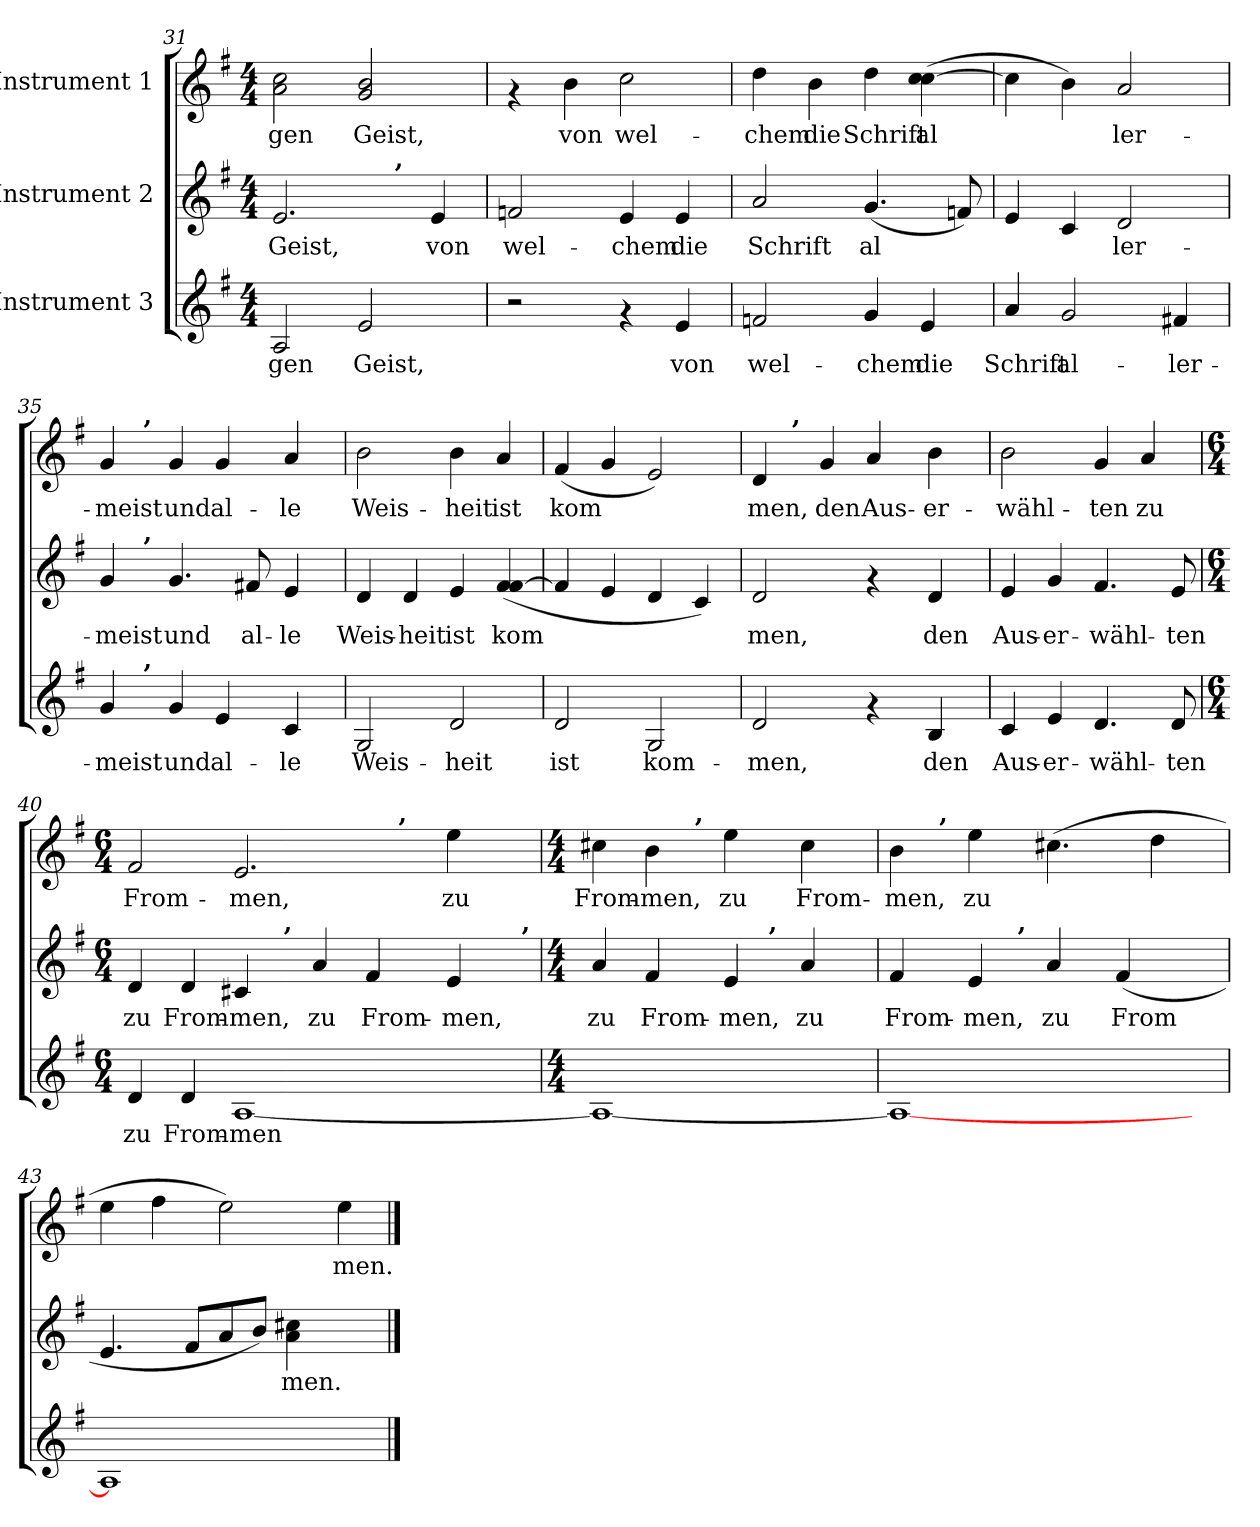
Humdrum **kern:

**kern	**text	**kern	**text	**kern	**text
*part3	*part3	*part2	*part2	*part1	*part1
*staff3	*staff3	*staff2	*staff2	*staff1	*staff1
*I"Instrument 3	*	*I"Instrument 2	*	*I"Instrument 1	*
*clefG2	*	*clefG2	*	*clefG2	*
*k[f#]	*	*k[f#]	*	*k[f#]	*
*G:	*	*G:	*	*G:	*
*M4/4	*	*M4/4	*	*M4/4	*
=31	=31	=31	=31	=31	=31
!	!LO:LY:b:rj	!	!LO:LY:b:rj	!	!LO:LY:b:rj
*	*	*^	*	*	*
2A/	-gen	2.e/	2ryy	Geist,	2cc\ 2a\	-gen
!	!LO:LY:b:rj	!	!	!	!	!LO:LY:b:rj
2e/	Geist,	.	8ryy	.	2b/ 2g/	Geist,
!	!	!	!LO:TX:a:B:t=,	!	!	!
.	.	.	4.ryy	.	.	.
!	!	!	!	!LO:LY:b:rj	!	!
.	.	4e/	.	von	.	.
=32	=32	=32	=32	=32	=32	=32
!	!	!	!	!LO:LY:b:rj	!	!
*	*	*v	*v	*	*	*
2r	.	2fn/	wel-	4rf	.
!	!	!	!	!	!LO:LY:b:rj
.	.	.	.	4b\	von
!	!	!	!LO:LY:b:rj	!	!LO:LY:b:rj
4rf	.	4e/	-chem	2cc\	wel-
!	!LO:LY:b:rj	!	!LO:LY:b:rj	!	!
4e/	von	4e/	die	.	.
=33	=33	=33	=33	=33	=33
!	!LO:LY:b:rj	!	!LO:LY:b:rj	!	!LO:LY:b:rj
2fn/	wel-	2a/	Schrift	4dd\	-chem
!	!	!	!	!	!LO:LY:b:rj
.	.	.	.	4b\	die
!	!LO:LY:b:rj	!	!LO:LY:b:rj	!	!LO:LY:b:rj
4g/	-chem	(<4.g/	al-	4dd\	Schrift
!	!LO:LY:b:rj	!	!	!	!LO:LY:b:rj
4e/	die	.	.	(>4cc\ [<4cc\	al-
!	!	!	!LO:LY:b:rj	!	!
.	.	8fn/)	--	.	.
!!LO:LB:g=z
=34	=34	=34	=34	=34	=34
!	!LO:LY:b:rj	!	!LO:LY:b:rj	!	!LO:LY:b:rj
4a/	Schrift	4e/	--	4cc\]	--
!	!LO:LY:b:rj	!	!LO:LY:b:rj	!	!LO:LY:b:rj
2g/	al-	4c/	--	4b\)	--
!	!	!	!LO:LY:b:rj	!	!LO:LY:b:rj
.	.	2d/	-ler-	2a/	-ler-
!	!LO:LY:b:rj	!	!	!	!
4f#X/	-ler-	.	.	.	.
=35	=35	=35	=35	=35	=35
!	!LO:LY:b:rj	!	!LO:LY:b:rj	!	!LO:LY:b:rj
*^	*	*^	*	*^	*
4g/	8ryy	-meist	4g/	8ryy	-meist	4g/	8ryy	-meist
.	32ryy	.	.	32ryy	.	.	32ryy	.
!	!	!	!	!	!	!	!LO:TX:a:B:t=,	!
!	!	!	!	!LO:TX:a:B:t=,	!	!	!	!
!	!LO:TX:a:B:t=,	!	!	!	!	!	!	!
.	2ryy	.	.	2ryy	.	.	2ryy	.
!	!	!LO:LY:b:rj	!	!	!LO:LY:b:rj	!	!	!LO:LY:b:rj
4g/	.	und	4.g/	.	und	4g/	.	und
!	!	!LO:LY:b:rj	!	!	!	!	!	!LO:LY:b:rj
4e/	.	al-	.	.	.	4g/	.	al-
!	!	!	!	!	!LO:LY:b:rj	!	!	!
.	.	.	8f#X/	.	al-	.	.	.
.	4ryy	.	.	4ryy	.	.	4ryy	.
!	!	!LO:LY:b:rj	!	!	!LO:LY:b:rj	!	!	!LO:LY:b:rj
4c/	.	-le	4e/	.	-le	4a/	.	-le
.	16.ryy	.	.	16.ryy	.	.	16.ryy	.
=36	=36	=36	=36	=36	=36	=36	=36	=36
!	!	!LO:LY:b:rj	!	!	!LO:LY:b:rj	!	!	!LO:LY:b:rj
*v	*v	*	*	*	*	*v	*v	*
*	*	*v	*v	*	*	*
2G/	Weis-	4d/	Weis-	2b\	Weis-
!	!	!	!LO:LY:b:rj	!	!
.	.	4d/	-heit	.	.
!	!LO:LY:b:rj	!	!LO:LY:b:rj	!	!LO:LY:b:rj
2d/	-heit	4e/	ist	4b\	-heit
!	!	!	!LO:LY:b:rj	!	!LO:LY:b:rj
.	.	(<4f#/ [<4f#/	kom-	4a/	ist
=37	=37	=37	=37	=37	=37
!	!LO:LY:b:rj	!	!LO:LY:b:rj	!	!LO:LY:b:rj
2d/	ist	4f#/]	--	(<4f#/	kom-
!	!	!	!LO:LY:b:rj	!	!LO:LY:b:rj
.	.	4e/	--	4g/	--
!	!LO:LY:b:rj	!	!LO:LY:b:rj	!	!LO:LY:b:rj
2G/	kom-	4d/	--	2e/)	--
!	!	!	!LO:LY:b:rj	!	!
.	.	4c/)	--	.	.
=38	=38	=38	=38	=38	=38
!	!LO:LY:b:rj	!	!LO:LY:b:rj	!	!LO:LY:b:rj
*	*	*	*	*^	*
2d/	-men,	2d/	-men,	4d/	8ryy	-men,
.	.	.	.	.	64ryy	.
!	!	!	!	!	!LO:TX:a:B:t=,	!
.	.	.	.	.	2ryy	.
!	!	!	!	!	!	!LO:LY:b:rj
.	.	.	.	4g/	.	den
!	!	!	!	!	!	!LO:LY:b:rj
4rf	.	4rf	.	4a/	.	Aus-
.	.	.	.	.	4ryy	.
!	!LO:LY:b:rj	!	!LO:LY:b:rj	!	!	!LO:LY:b:rj
4B/	den	4d/	den	4b\	.	-er-
.	.	.	.	.	16..ryy	.
=39	=39	=39	=39	=39	=39	=39
!	!LO:LY:b:rj	!	!LO:LY:b:rj	!	!	!LO:LY:b:rj
*	*	*	*	*v	*v	*
4c/	Aus-	4e/	Aus-	2b\	-wähl-
!	!LO:LY:b:rj	!	!LO:LY:b:rj	!	!
4e/	-er-	4g/	-er-	.	.
!	!LO:LY:b:rj	!	!LO:LY:b:rj	!	!LO:LY:b:rj
4.d/	-wähl-	4.f#/	-wähl-	4g/	-ten
!	!	!	!	!	!LO:LY:b:rj
.	.	.	.	4a/	zu
!	!LO:LY:b:rj	!	!LO:LY:b:rj	!	!
8d/	-ten	8e/	-ten	.	.
!!LO:LB:g=z
=40	=40	=40	=40	=40	=40
*M6/4	*	*M6/4	*	*M6/4	*
!	!LO:LY:b:rj	!	!LO:LY:b:rj	!	!LO:LY:b:rj
*	*	*^	*	*^	*
*	*	*	*^	*	*	*	*
4d/	zu	4d/	2ryy	1ryy	zu	2f#/	1ryy	From-
!	!LO:LY:b:rj	!	!	!	!LO:LY:b:rj	!	!	!
4d/	From-	4d/	.	.	From-	.	.	.
!	!LO:LY:b:rj	!	!	!	!LO:LY:b:rj	!	!	!LO:LY:b:rj
[<1A	-men	4c#X/	8ryy	.	-men,	2.e/	.	-men,
.	.	.	32ryy	.	.	.	.	.
!	!	!	!LO:TX:a:B:t=,	!	!	!	!	!
.	.	.	2ryy	.	.	.	.	.
!	!	!	!	!	!LO:LY:b:rj	!	!	!
.	.	4a/	.	.	zu	.	.	.
!	!	!	!	!	!LO:LY:b:rj	!	!	!
.	.	4f#/	.	4...ryy	From-	.	16..ryy	.
!	!	!	!	!	!	!	!LO:TX:a:B:t=,	!
.	.	.	.	.	.	.	4ryy	.
.	.	.	4ryy	.	.	.	.	.
!	!	!	!	!	!LO:LY:b:rj	!	!	!LO:LY:b:rj
.	.	4e/	.	.	-men,	4ee\	.	zu
.	.	.	.	.	.	.	8ryy	.
.	.	.	16.ryy	.	.	.	.	.
!	!	!	!	!LO:TX:a:B:t=,	!	!	!	!
.	.	.	.	32ryy	.	.	.	.
.	.	.	.	.	.	.	64ryy	.
*	*	*v	*v	*v	*	*	*	*
=41	=41	=41	=41	=41	=41	=41
*M4/4	*	*M4/4	*	*M4/4	*	*
*	*	*^	*	*	*	*
*	*	*	*^	*	*	*	*
!	!LO:LY:b:rj	!	!	!	!LO:LY:b:rj	!	!	!LO:LY:b:rj
*	*	*	*v	*v	*	*	*	*
1A_<	.	4a/	2ryy	zu	4cc#X\	4ryy	From-
!	!	!	!	!LO:LY:b:rj	!	!	!LO:LY:b:rj
.	.	4f#/	.	From-	4b\	8ryy	-men,
.	.	.	.	.	.	32ryy	.
!	!	!	!	!	!	!LO:TX:a:B:t=,	!
.	.	.	.	.	.	2ryy	.
!	!	!	!	!LO:LY:b:rj	!	!	!LO:LY:b:rj
.	.	4e/	8ryy	-men,	4ee\	.	zu
.	.	.	64ryy	.	.	.	.
!	!	!	!LO:TX:a:B:t=,	!	!	!	!
.	.	.	4ryy	.	.	.	.
!	!	!	!	!LO:LY:b:rj	!	!	!LO:LY:b:rj
.	.	4a/	.	zu	4cc#\	.	From-
.	.	.	16..ryy	.	.	.	.
.	.	.	.	.	.	16.ryy	.
=42	=42	=42	=42	=42	=42	=42	=42
!	!LO:LY:b:rj	!	!	!LO:LY:b:rj	!	!	!LO:LY:b:rj
1A_<	.	4f#/	4ryy	From-	4b\	8ryy	-men,
.	.	.	.	.	.	32ryy	.
!	!	!	!	!	!	!LO:TX:a:B:t=,	!
.	.	.	.	.	.	2ryy	.
!	!	!	!	!LO:LY:b:rj	!	!	!LO:LY:b:rj
.	.	4e/	8ryy	-men,	4ee\	.	zu
.	.	.	32ryy	.	.	.	.
!	!	!	!LO:TX:a:B:t=,	!	!	!	!
.	.	.	2ryy	.	.	.	.
!	!	!	!	!LO:LY:b:rj	!	!	!
.	.	4a/	.	zu	(>4.cc#X\	.	.
.	.	.	.	.	.	4...ryy	.
!	!	!	!	!LO:LY:b:rj	!	!	!
.	.	(<4f#/	.	From-	.	.	.
!	!	!	!	!	!	!	!LO:LY:b:rj
.	.	.	.	.	4dd\	.	-
.	.	.	8..ryy	.	.	.	.
8ryy	.	8ryy	.	.	.	.	.
=43	=43	=43	=43	=43	=43	=43	=43
!	!LO:LY:b:rj	!	!	!LO:LY:b:rj	!	!	!LO:LY:b:rj
*	*	*v	*v	*	*	*	*
*	*	*	*	*v	*v	*
1A]	.	4.e/	--	4ee\	--
.	.	.	.	4ff#\	.
!	!	!	!LO:LY:b:rj	!	!
.	.	8f#/L	--	.	.
!	!	!	!LO:LY:b:rj	!	!
.	.	8a/	--	2ee\)	.
!	!	!	!LO:LY:b:rj	!	!
.	.	8b/J)	--	.	.
!	!	!	!LO:LY:b:rj	!	!
.	.	4cc#X\ 4a\	-men.	.	.
!	!	!	!	!	!LO:LY:b:rj
4ryy	.	4ryy	.	4ee\	-men.
==	==	==	==	==	==
*-	*-	*-	*-	*-	*-
